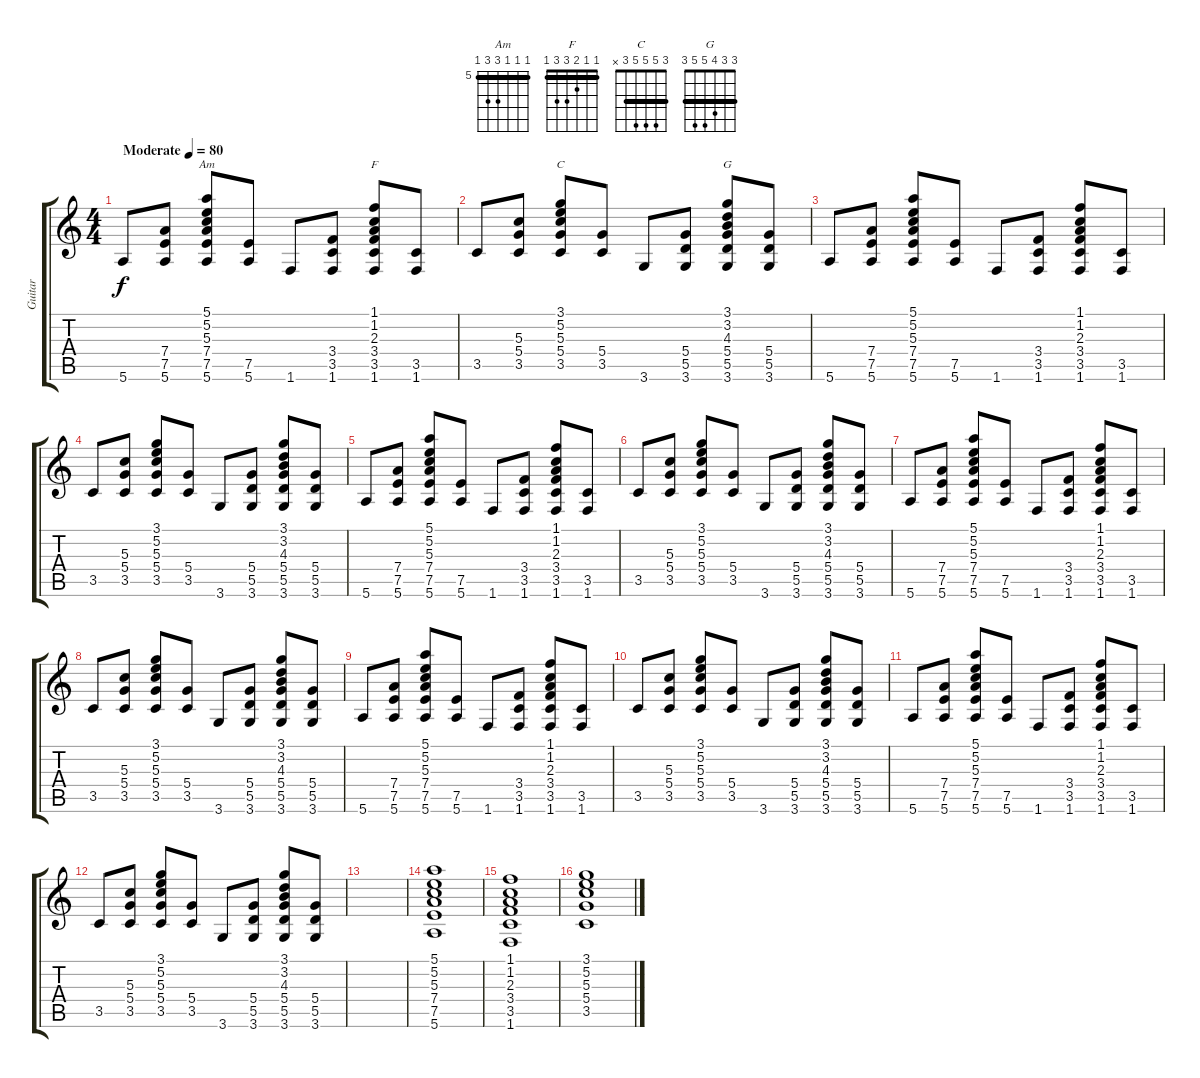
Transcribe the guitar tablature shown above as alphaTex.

\track ("Guitar" "Guitar") {instrument electricguitarclean}
\staff {score tabs}
\tuning (E4 B3 G3 D3 A2 E2) {hide}
\chord ("Am" 5 5 5 7 7 5) {firstfret 5 barre 5}
\chord ("F" 1 1 2 3 3 1) {barre 1}
\chord ("C" 3 5 5 5 3 x) {barre 3}
\chord ("G" 3 3 4 5 5 3) {barre 3}
\ts (4 4)
\tempo (80 "Moderate")
\clef g2
\ks c
5.6.8{dy f instrument electricguitarclean} (7.4 7.5 5.6).8 (5.1 5.2 5.3 7.4 7.5 5.6).8{ch "Am"} (7.5 5.6).8 1.6.8 (3.4 3.5 1.6).8 (1.1 1.2 2.3 3.4 3.5 1.6).8{ch "F"} (3.5 1.6).8 |
3.5.8 (5.3 5.4 3.5).8 (3.1 5.2 5.3 5.4 3.5).8{ch "C"} (5.4 3.5).8 3.6.8 (5.4 5.5 3.6).8 (3.1 3.2 4.3 5.4 5.5 3.6).8{ch "G"} (5.4 5.5 3.6).8 |
5.6.8 (7.4 7.5 5.6).8 (5.1 5.2 5.3 7.4 7.5 5.6).8 (7.5 5.6).8 1.6.8 (3.4 3.5 1.6).8 (1.1 1.2 2.3 3.4 3.5 1.6).8 (3.5 1.6).8 |
3.5.8 (5.3 5.4 3.5).8 (3.1 5.2 5.3 5.4 3.5).8 (5.4 3.5).8 3.6.8 (5.4 5.5 3.6).8 (3.1 3.2 4.3 5.4 5.5 3.6).8 (5.4 5.5 3.6).8 |
5.6.8 (7.4 7.5 5.6).8 (5.1 5.2 5.3 7.4 7.5 5.6).8 (7.5 5.6).8 1.6.8 (3.4 3.5 1.6).8 (1.1 1.2 2.3 3.4 3.5 1.6).8 (3.5 1.6).8 |
3.5.8 (5.3 5.4 3.5).8 (3.1 5.2 5.3 5.4 3.5).8 (5.4 3.5).8 3.6.8 (5.4 5.5 3.6).8 (3.1 3.2 4.3 5.4 5.5 3.6).8 (5.4 5.5 3.6).8 |
5.6.8 (7.4 7.5 5.6).8 (5.1 5.2 5.3 7.4 7.5 5.6).8 (7.5 5.6).8 1.6.8 (3.4 3.5 1.6).8 (1.1 1.2 2.3 3.4 3.5 1.6).8 (3.5 1.6).8 |
3.5.8 (5.3 5.4 3.5).8 (3.1 5.2 5.3 5.4 3.5).8 (5.4 3.5).8 3.6.8 (5.4 5.5 3.6).8 (3.1 3.2 4.3 5.4 5.5 3.6).8 (5.4 5.5 3.6).8 |
5.6.8 (7.4 7.5 5.6).8 (5.1 5.2 5.3 7.4 7.5 5.6).8 (7.5 5.6).8 1.6.8 (3.4 3.5 1.6).8 (1.1 1.2 2.3 3.4 3.5 1.6).8 (3.5 1.6).8 |
3.5.8 (5.3 5.4 3.5).8 (3.1 5.2 5.3 5.4 3.5).8 (5.4 3.5).8 3.6.8 (5.4 5.5 3.6).8 (3.1 3.2 4.3 5.4 5.5 3.6).8 (5.4 5.5 3.6).8 |
5.6.8 (7.4 7.5 5.6).8 (5.1 5.2 5.3 7.4 7.5 5.6).8 (7.5 5.6).8 1.6.8 (3.4 3.5 1.6).8 (1.1 1.2 2.3 3.4 3.5 1.6).8 (3.5 1.6).8 |
3.5.8 (5.3 5.4 3.5).8 (3.1 5.2 5.3 5.4 3.5).8 (5.4 3.5).8 3.6.8 (5.4 5.5 3.6).8 (3.1 3.2 4.3 5.4 5.5 3.6).8 (5.4 5.5 3.6).8 |
|
(5.1 5.2 5.3 7.4 7.5 5.6).1 |
(1.1 1.2 2.3 3.4 3.5 1.6).1 |
(3.1 5.2 5.3 5.4 3.5).1
